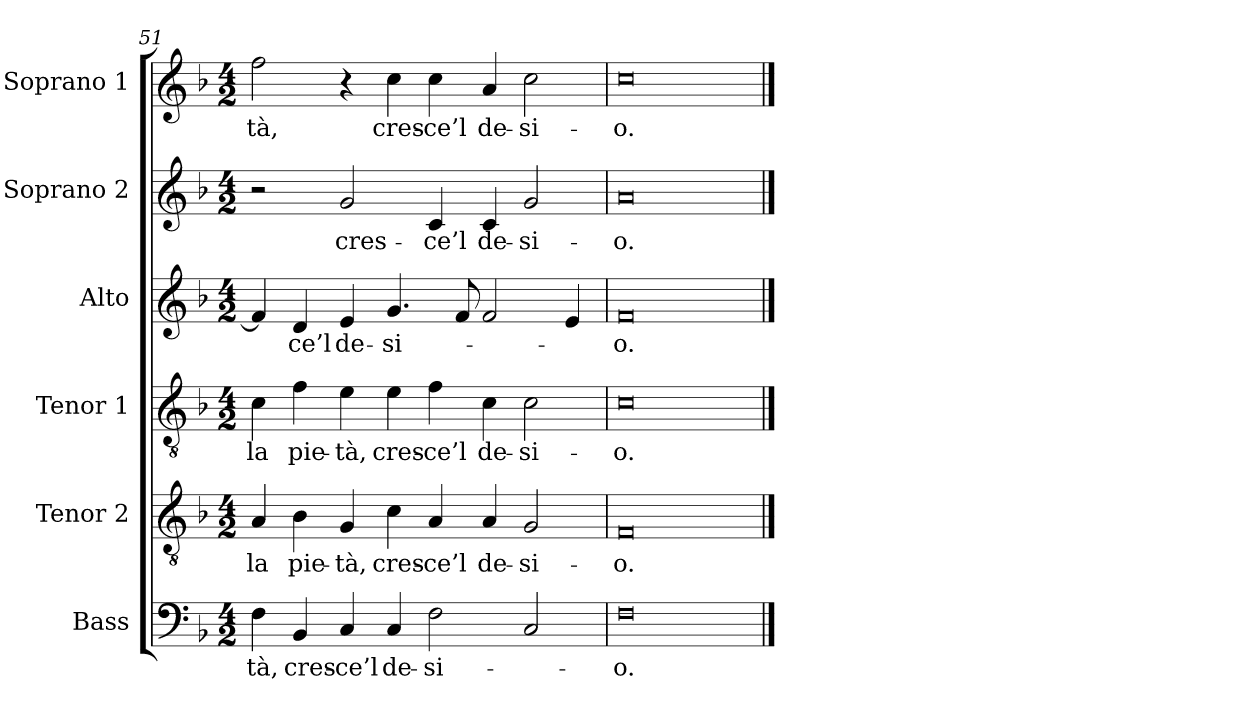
**kern	**text	**kern	**text	**kern	**text	**kern	**text	**kern	**text	**kern	**text
*part6	*part6	*part5	*part5	*part4	*part4	*part3	*part3	*part2	*part2	*part1	*part1
*staff6	*staff6	*staff5	*staff5	*staff4	*staff4	*staff3	*staff3	*staff2	*staff2	*staff1	*staff1
*I"Bass	*	*I"Tenor 2	*	*I"Tenor 1	*	*I"Alto	*	*I"Soprano 2	*	*I"Soprano 1	*
*I'B	*	*I'T 2	*	*I'T 1	*	*I'A	*	*I'S 2	*	*I'S 1	*
*clefF4	*	*clefGv2	*	*clefGv2	*	*clefG2	*	*clefG2	*	*clefG2	*
*k[b-]	*	*k[b-]	*	*k[b-]	*	*k[b-]	*	*k[b-]	*	*k[b-]	*
*F:	*	*F:	*	*F:	*	*F:	*	*F:	*	*F:	*
*M4/2	*	*M4/2	*	*M4/2	*	*M4/2	*	*M4/2	*	*M4/2	*
=51	=51	=51	=51	=51	=51	=51	=51	=51	=51	=51	=51
!	!LO:LY:b	!	!LO:LY:b	!	!LO:LY:b	!	!	!	!	!	!LO:LY:b
4F\	-tà,	4A/	la	4c\	la	4f/]	.	2r	.	2ff\	-tà,
!	!LO:LY:b	!	!LO:LY:b	!	!LO:LY:b	!	!LO:LY:b	!	!	!	!
4BB-/	cres-	4B-\	pie-	4f\	pie-	4d/	-ce’l	.	.	.	.
!	!LO:LY:b	!	!LO:LY:b	!	!LO:LY:b	!	!LO:LY:b	!	!LO:LY:b	!	!
4C/	-ce’l	4G/	-tà,	4e\	-tà,	4e/	de-	2g/	cres-	4r	.
!	!LO:LY:b	!	!LO:LY:b	!	!LO:LY:b	!	!LO:LY:b	!	!	!	!LO:LY:b
4C/	de-	4c\	cres-	4e\	cres-	4.g/	-si-	.	.	4cc\	cres-
!	!LO:LY:b	!	!LO:LY:b	!	!LO:LY:b	!	!	!	!LO:LY:b	!	!LO:LY:b
2F\	-si-	4A/	-ce’l	4f\	-ce’l	.	.	4c/	-ce’l	4cc\	-ce’l
.	.	.	.	.	.	8f/	.	.	.	.	.
!	!	!	!LO:LY:b	!	!LO:LY:b	!	!	!	!LO:LY:b	!	!LO:LY:b
.	.	4A/	de-	4c\	de-	2f/	.	4c/	de-	4a/	de-
!	!	!	!LO:LY:b	!	!LO:LY:b	!	!	!	!LO:LY:b	!	!LO:LY:b
2C/	.	2G/	-si-	2c\	-si-	.	.	2g/	-si-	2cc\	-si-
.	.	.	.	.	.	4e/	.	.	.	.	.
=52	=52	=52	=52	=52	=52	=52	=52	=52	=52	=52	=52
!	!LO:LY:b	!	!LO:LY:b	!	!LO:LY:b	!	!LO:LY:b	!	!LO:LY:b	!	!LO:LY:b
0F	-o.	0F	-o.	0c	-o.	0f	-o.	0a	-o.	0cc	-o.
==	==	==	==	==	==	==	==	==	==	==	==
*-	*-	*-	*-	*-	*-	*-	*-	*-	*-	*-	*-
